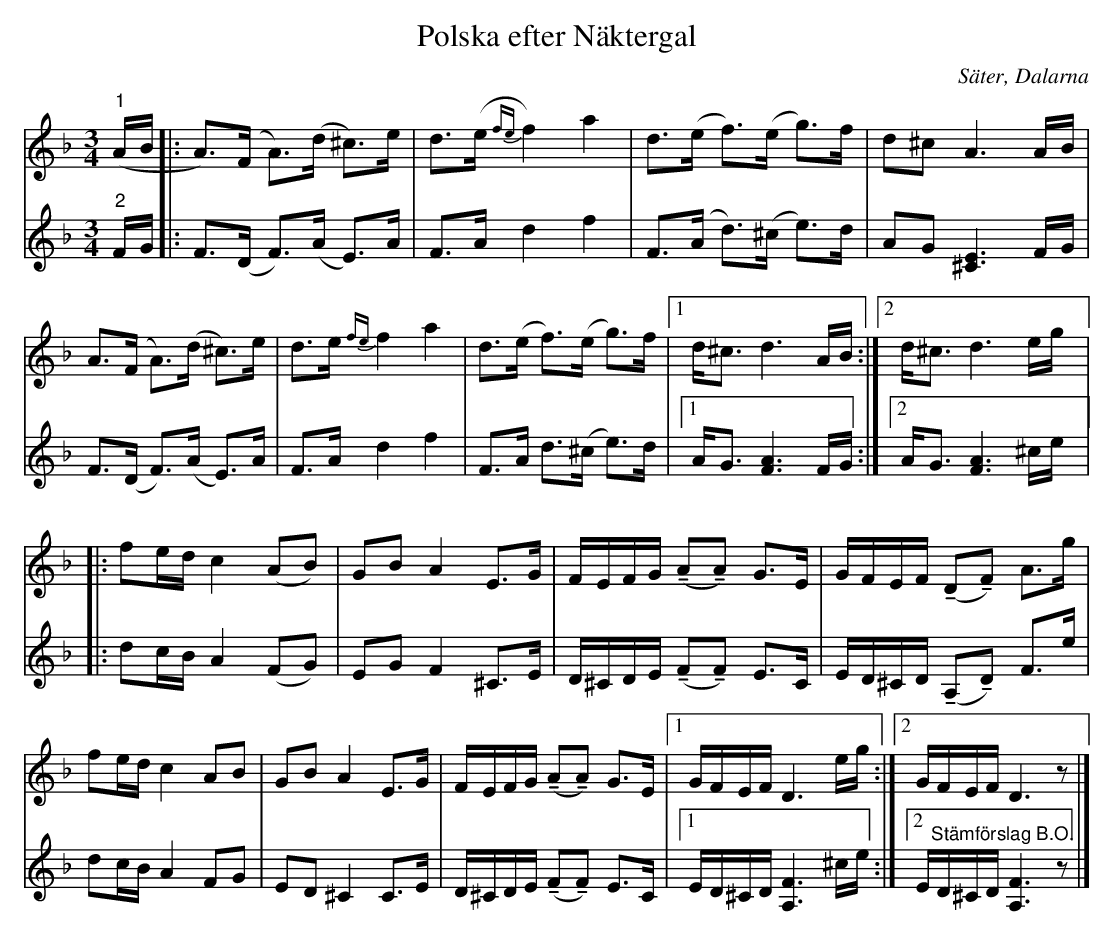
X:1
T:Polska efter Näktergal
O:Säter, Dalarna
L:1/8
M:3/4
U:t=tenuto
K:Dm
V:1
"^1" (A/B/ |: A>)(F A>)(d ^c>)e | d>(e{fe} f2) a2 | d>(e f>)(e g>)f | d^c A3 A/B/ |
A>(F A>)(d ^c>)e | d>e{fe} f2 a2 | d>(e f>)(e g>)f |1 d<^c d3 A/B/ :|2 d<^c d3 e/g/ |:
fe/d/ c2 (AB) | GB A2 E>G | F/E/F/G/ (tAtA) G>E | G/F/E/F/ (tDtF) A>g |
fe/d/ c2 AB | GB A2 E>G | F/E/F/G/ (tAtA) G>E |1 G/F/E/F/ D3 e/g/ :|2 G/F/E/F/ D3 z |]
V:2
"^2" F/G/ |: F>(D F>)(A E>)A | F>A d2 f2 | F>(A d>)(^c e>)d | AG [^CE]3 F/G/ |
F>(D F>)(A E>)A | F>A d2 f2 | F>A d>(^c e>)d |1 A<G [FA]3 F/G/ :|2 A<G [FA]3 ^c/e/ |:
dc/B/ A2 (FG) | EG F2 ^C>E | D/^C/D/E/ (tFtF) E>C | E/D/^C/D/ (tA,tD) F>e |
dc/B/ A2 FG | ED ^C2 C>E | D/^C/D/E/ (tFtF) E>C |1 E/D/^C/D/ [A,F]3 ^c/e/ :|2 E/"^Stämförslag B.O."D/^C/D/ [A,F]3 z |]
